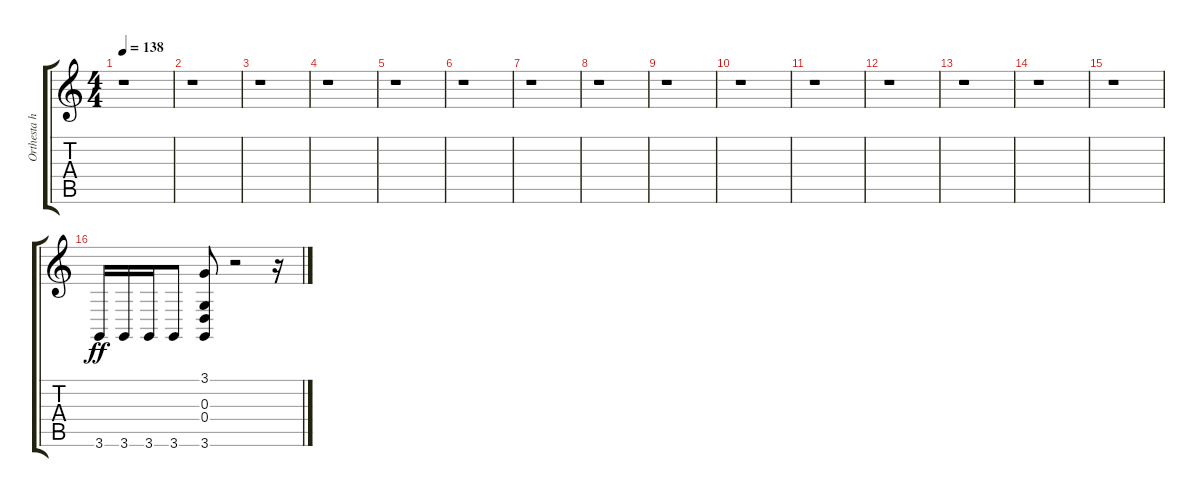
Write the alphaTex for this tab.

\track ("Orthesta hit" "Orthesta h") {instrument orchestrahit}
\staff {score tabs}
\tuning (E4 B3 G3 D3 A2 E2) {hide}
\ts (4 4)
\tempo 138
\clef g2
\ks c
r.1{dy f} |
r.1 |
r.1 |
r.1 |
r.1 |
r.1 |
r.1 |
r.1 |
r.1 |
r.1 |
r.1 |
r.1 |
r.1 |
r.1 |
r.1 |
3.6.16{dy ff} 3.6.16 3.6.16 3.6.8 (3.1 0.3 0.4 3.6).8 r.2 r.16
